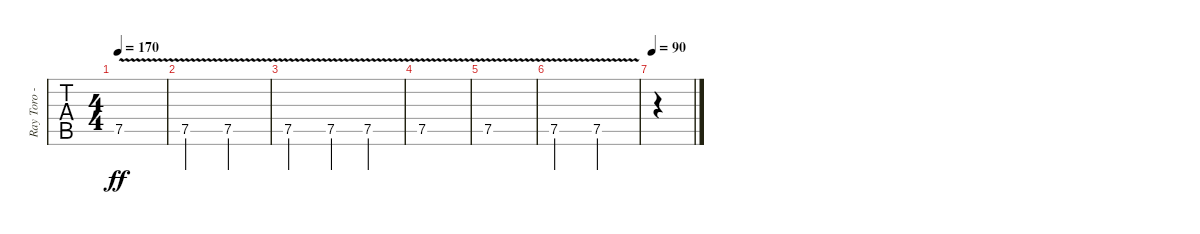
\track ("Ray Toro - Guitar Two" "Ray Toro -") {instrument distortionguitar}
\staff {tabs}
\tuning (E4 B3 G3 D3 A2 E2) {hide}
\ts (4 4)
\tempo 170
\clef g2
\ks c
7.5{v}.1{dy ff} |
7.5{v}.2 7.5{v}.2 |
7.5{v}.2 7.5{v}.4 7.5{v}.4 |
7.5{v}.1 |
7.5{v}.1 |
7.5{v}.2 7.5{v}.2 |
\tempo 90
